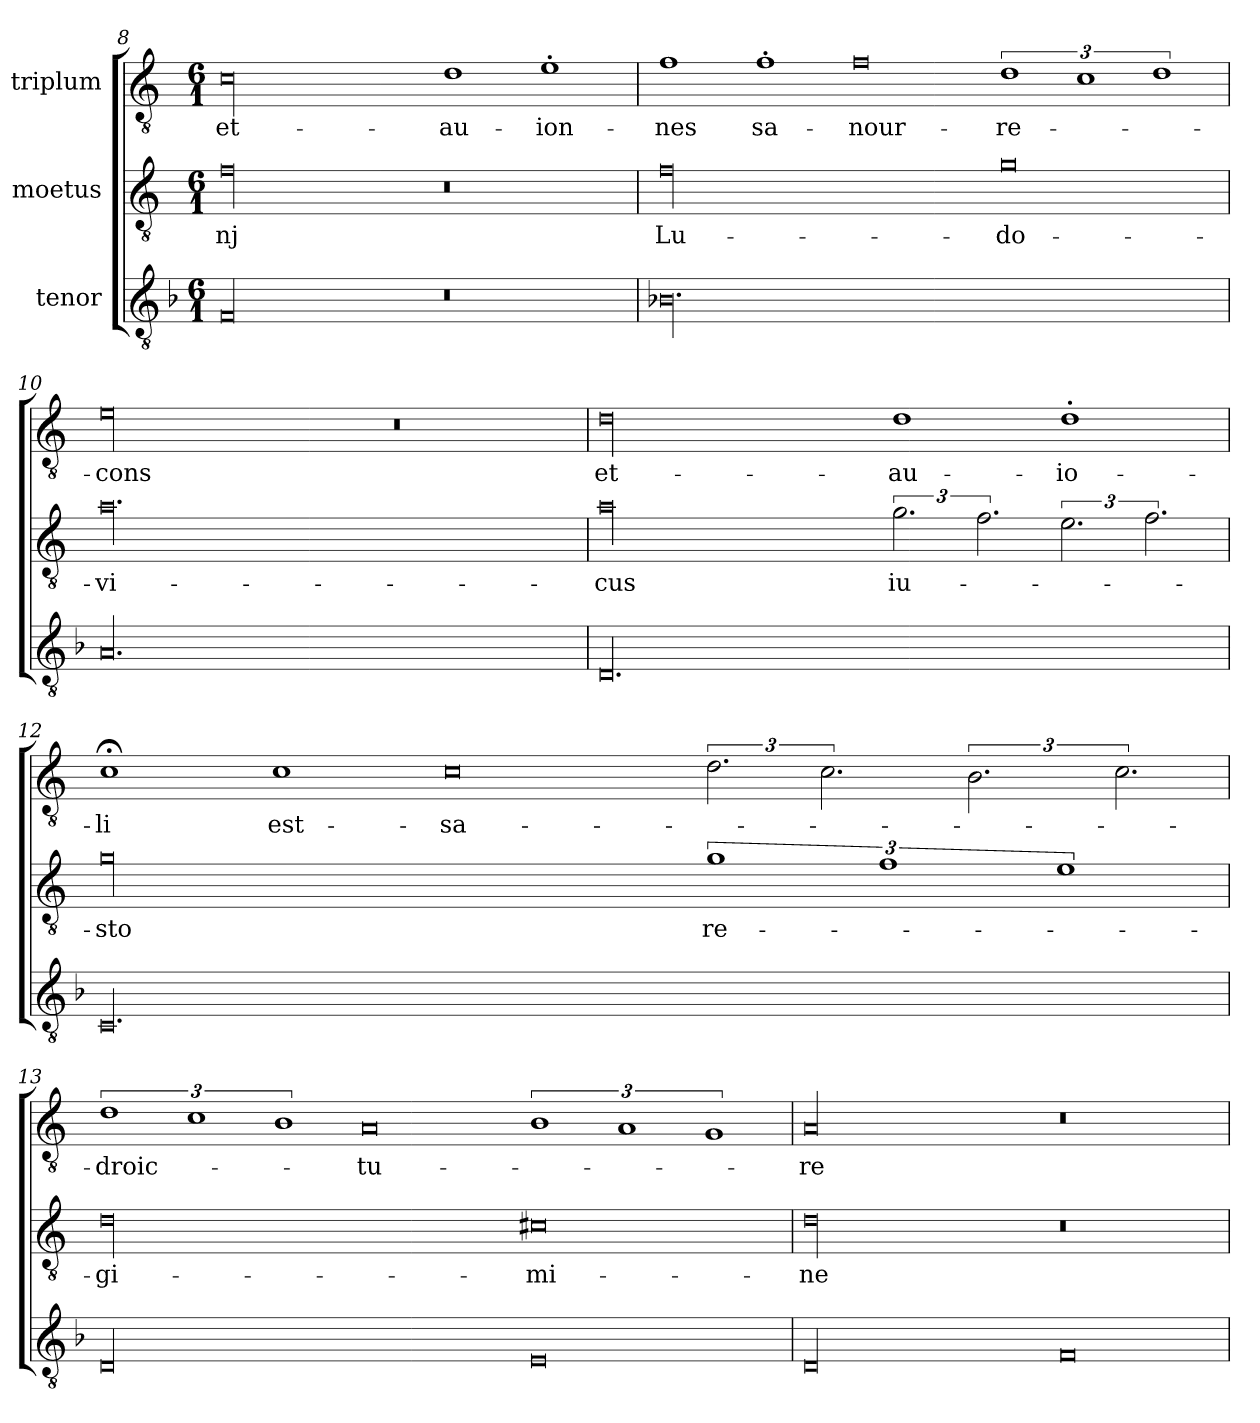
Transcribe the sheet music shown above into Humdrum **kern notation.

**kern	**kern	**text	**kern	**text
*part3	*part2	*part2	*part1	*part1
*staff3	*staff2	*staff2	*staff1	*staff1
*I"tenor	*I"moetus	*	*I"triplum	*
*clefGv2	*clefGv2	*	*clefGv2	*
*k[b-]	*k[]	*	*k[]	*
*F:	*C:	*	*C:	*
*M6/1	*M6/1	*	*M6/1	*
=8	=8	=8	=8	=8
00F/	00f\	-nj	00c\	et-
0r	0r	.	1d\	au-
.	.	.	1e'\	ion-
=9	=9	=9	=9	=9
00.B-X\	00f\	Lu-	1f\	-nes
.	.	.	1f'\	sa-
.	.	.	0f\	nour-
.	0g\	-do-	3%2d\	-re-
.	.	.	3%2c\	.
.	.	.	3%2d\	.
=10	=10	=10	=10	=10
00.A/	00.a\	-vi-	00e\	-cons
.	.	.	0r	.
=11	=11	=11	=11	=11
00.D/	00a\	-cus	00d\	et-
.	3.g\	iu-	1d\	au-
.	3.f\	.	.	.
.	3.e\	.	1d'\	io-
.	3.f\	.	.	.
!!LO:PB:g=z
=12	=12	=12	=12	=12
00.C/	00g\	-sto	1c;<\	-li
.	.	.	1c\	est-
.	.	.	0c\	sa-
.	3%2g\	re-	3.d\	.
.	.	.	3.c\	.
.	3%2f\	.	.	.
.	.	.	3.B\	.
.	3%2e\	.	.	.
.	.	.	3.c\	.
=13	=13	=13	=13	=13
00D/	00d\	-gi-	3%2d\	droic-
.	.	.	3%2c\	.
.	.	.	3%2B\	.
.	.	.	0A/	-tu-
0E/	0c#X\	-mi-	3%2B\	.
.	.	.	3%2A/	.
.	.	.	3%2G/	.
=14	=14	=14	=14	=14
00D/	00d\	-ne	00A/	-re
0F/	0r	.	0r	.
=	=	=	=	=
*-	*-	*-	*-	*-
